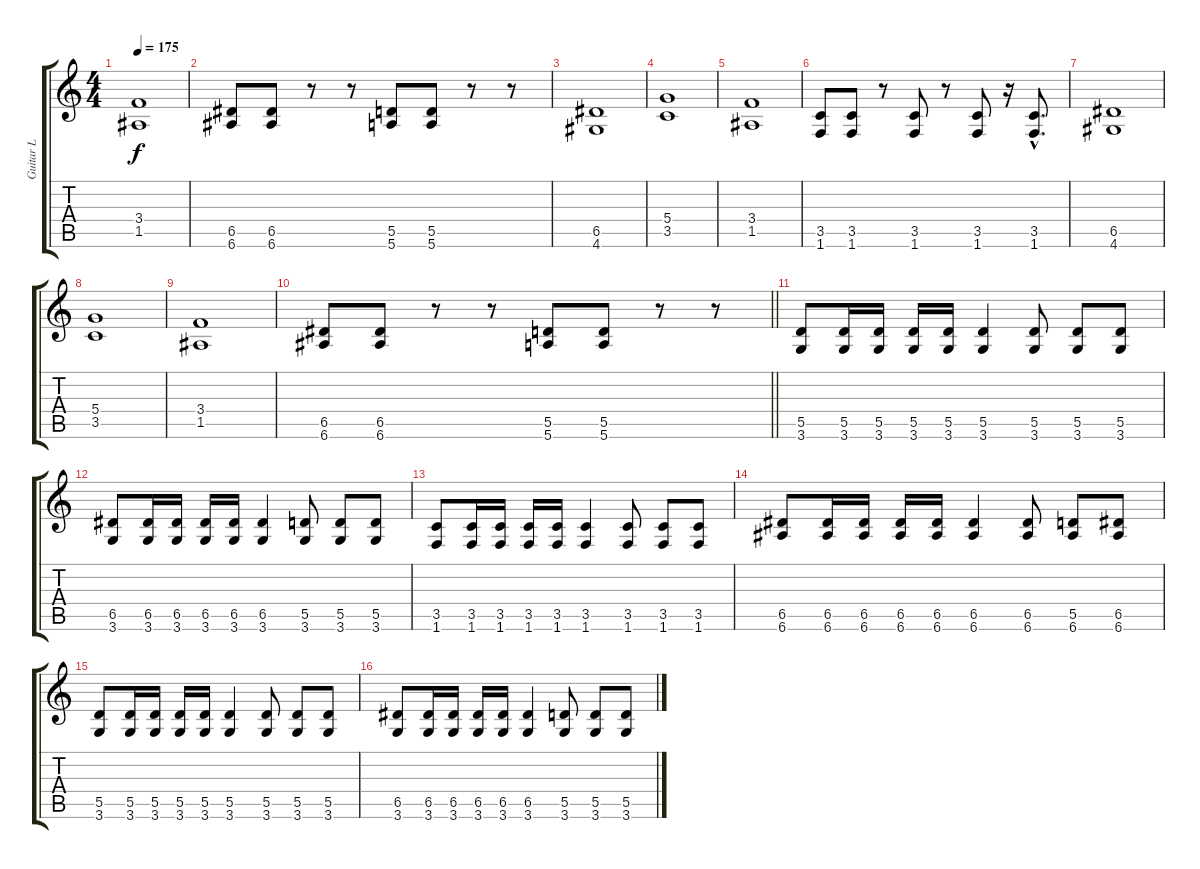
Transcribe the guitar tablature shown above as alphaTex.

\track ("Guitar L" "Guitar L") {instrument distortionguitar}
\staff {score tabs}
\tuning (E4 B3 G3 D3 A2 E2) {hide}
\ts (4 4)
\tempo 175
\clef g2
\ks c
(3.4 1.5).1{dy f} |
(6.5 6.6).8 (6.5 6.6).8 r.8 r.8 (5.5 5.6).8 (5.5 5.6).8 r.8 r.8 |
(6.5 4.6).1 |
(5.4 3.5).1 |
(3.4 1.5).1 |
(3.5 1.6).8 (3.5 1.6).8 r.8 (3.5 1.6).8 r.8 (3.5 1.6).8 r.16 (3.5{hac} 1.6{hac}).8{d} |
(6.5 4.6).1 |
(5.4 3.5).1 |
(3.4 1.5).1 |
\barLineRight lightlight
(6.5 6.6).8 (6.5 6.6).8 r.8 r.8 (5.5 5.6).8 (5.5 5.6).8 r.8 r.8 |
(5.5 3.6).8 (5.5 3.6).16 (5.5 3.6).16 (5.5 3.6).16 (5.5 3.6).16 (5.5 3.6).4 (5.5 3.6).8 (5.5 3.6).8 (5.5 3.6).8 |
(6.5 3.6).8 (6.5 3.6).16 (6.5 3.6).16 (6.5 3.6).16 (6.5 3.6).16 (6.5 3.6).4 (5.5 3.6).8 (5.5 3.6).8 (5.5 3.6).8 |
(3.5 1.6).8 (3.5 1.6).16 (3.5 1.6).16 (3.5 1.6).16 (3.5 1.6).16 (3.5 1.6).4 (3.5 1.6).8 (3.5 1.6).8 (3.5 1.6).8 |
(6.5 6.6).8 (6.5 6.6).16 (6.5 6.6).16 (6.5 6.6).16 (6.5 6.6).16 (6.5 6.6).4 (6.5 6.6).8 (5.5 6.6).8 (6.5 6.6).8 |
(5.5 3.6).8 (5.5 3.6).16 (5.5 3.6).16 (5.5 3.6).16 (5.5 3.6).16 (5.5 3.6).4 (5.5 3.6).8 (5.5 3.6).8 (5.5 3.6).8 |
(6.5 3.6).8 (6.5 3.6).16 (6.5 3.6).16 (6.5 3.6).16 (6.5 3.6).16 (6.5 3.6).4 (5.5 3.6).8 (5.5 3.6).8 (5.5 3.6).8
